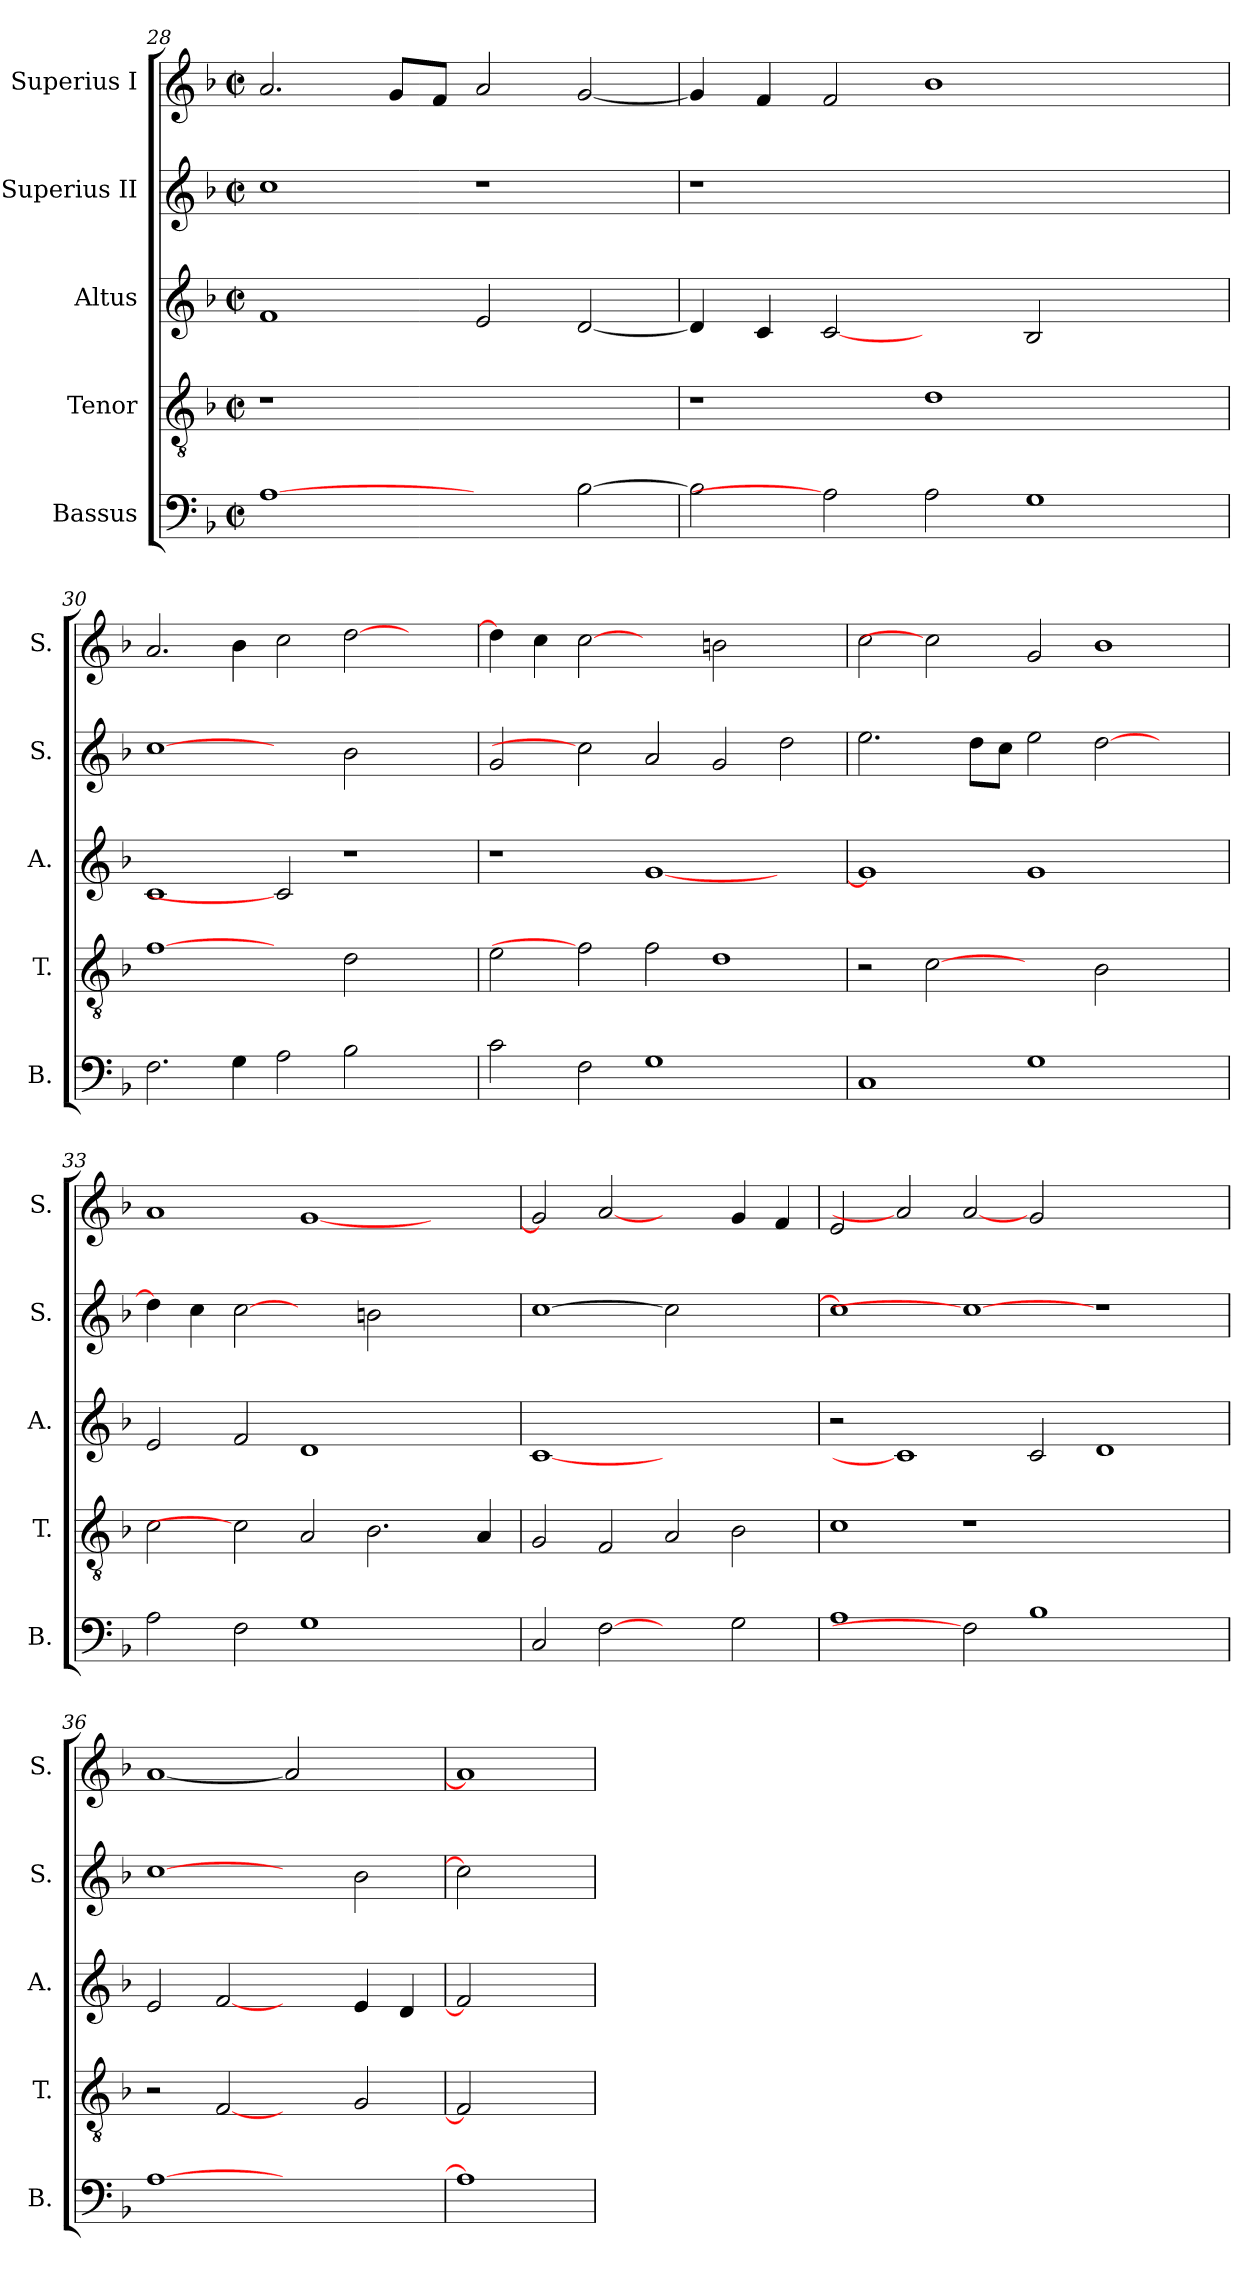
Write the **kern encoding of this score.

**kern	**kern	**kern	**kern	**kern
*part5	*part4	*part3	*part2	*part1
*staff5	*staff4	*staff3	*staff2	*staff1
*I"Bassus	*I"Tenor	*I"Altus	*I"Superius II	*I"Superius I
*I'B.	*I'T.	*I'A.	*I'S.	*I'S.
*clefF4	*clefGv2	*clefG2	*clefG2	*clefG2
*	*ITrd7c12	*	*	*
*k[b-]	*k[b-]	*k[b-]	*k[b-]	*k[b-]
*F:	*F:	*F:	*F:	*F:
*M2/2	*M2/2	*M2/2	*M2/2	*M2/2
*met(c|)	*met(c|)	*met(c|)	*met(c|)	*met(c|)
=28	=28	=28	=28	=28
!	!LO:N:vis=1	!	!	!
[1Ai	1r	1fi	1cci	2.ai/
.	.	.	.	8gi/L
.	.	.	.	8fi/J
2ryy	1ryy	2ei/	1r	2ai/
[>2B-i\	.	[<2di/	.	[<2gi/
=29	=29	=29	=29	=29
!	!	!	!LO:N:vis=1	!
2B-i\]	1r	4di/]	1r	4gi/]
.	.	4ci/	.	4fi/
2Ai]	.	[2ci	.	2fi/
2Ai\	1Di	2ryy	1.ryy	1b-i
1Gi	.	2B-i/	.	.
.	2ryy	2ryy	.	2ryy
!!LO:PB:g=z
=30	=30	=30	=30	=30
2.Fi\	[1Fi	1ci	[1cci	2.ai/
4Gi\	.	.	.	4b-i\
2Ai\	2ryy	2ci]	2ryy	2cci\
2B-i\	2Di\	1r	2b-i\	[>2ddi\
2ryy	2ryy	.	2ryy	2ryy
=31	=31	=31	=31	=31
2ci\	2Ei\	1r	2gi/	4ddi\]
.	.	.	.	4cci\
2Fi\	2Fi]	.	2cci]	[2cci
1Gi	2Fi\	[<1gi	2ai/	2ryy
.	1Di	.	2gi/	2bni\
2ryy	.	2ryy	2ddi\	2ryy
=32	=32	=32	=32	=32
1Ci	2r	1gi]	2.eei\	2cci\
.	[2Ci	.	.	2cci]
.	.	.	8ddi\L	.
.	.	.	8cci\J	.
1Gi	2ryy	1gi	2eei\	2gi/
.	2BB-i\	.	[>2ddi\	1b-i
2ryy	2ryy	2ryy	2ryy	.
=33	=33	=33	=33	=33
2Ai\	2Ci\	2ei/	4ddi\]	1ai
.	.	.	4cci\	.
2Fi\	2Ci]	2fi/	[2cci	.
1Gi	2AAi/	1di	2ryy	[<1gi
.	2.BB-i\	.	2bni\	.
2ryy	.	2ryy	2ryy	2ryy
.	4AAi/	.	.	.
=34	=34	=34	=34	=34
2Ci/	2GGi/	[1ci	[>1cci	2gi/]
[2Fi	2FFi/	.	.	[2ai
2ryy	2AAi/	1ryy	2cci]	2ryy
2Gi\	2BB-i\	.	2ryy	4gi/
.	.	.	.	4fi/
!!LO:LB:g=z
=35	=35	=35	=35	=35
1Ai	1Ci	2r	1cci]	2ei/
.	.	1ci]	.	2ai]
2Fi]	1r	.	1cci_	[2ai
1B-i	.	2ci/	.	2gi/
.	1ryy	1di	1r	1ryy
2ryy	.	.	.	.
=36	=36	=36	=36	=36
[1Ai	2r	2ei/	[1cci	[1ai
.	[2FFi	[2fi	.	.
1ryy	2ryy	2ryy	2ryy	2ai]
.	2GGi/	4ei/	2b-i\	2ryy
.	.	4di/	.	.
=37	=37	=37	=37	=37
1Ai]	2FFi]	2fi]	2cci]	1ai]
.	2ryy	2ryy	2ryy	.
=	=	=	=	=
*-	*-	*-	*-	*-
